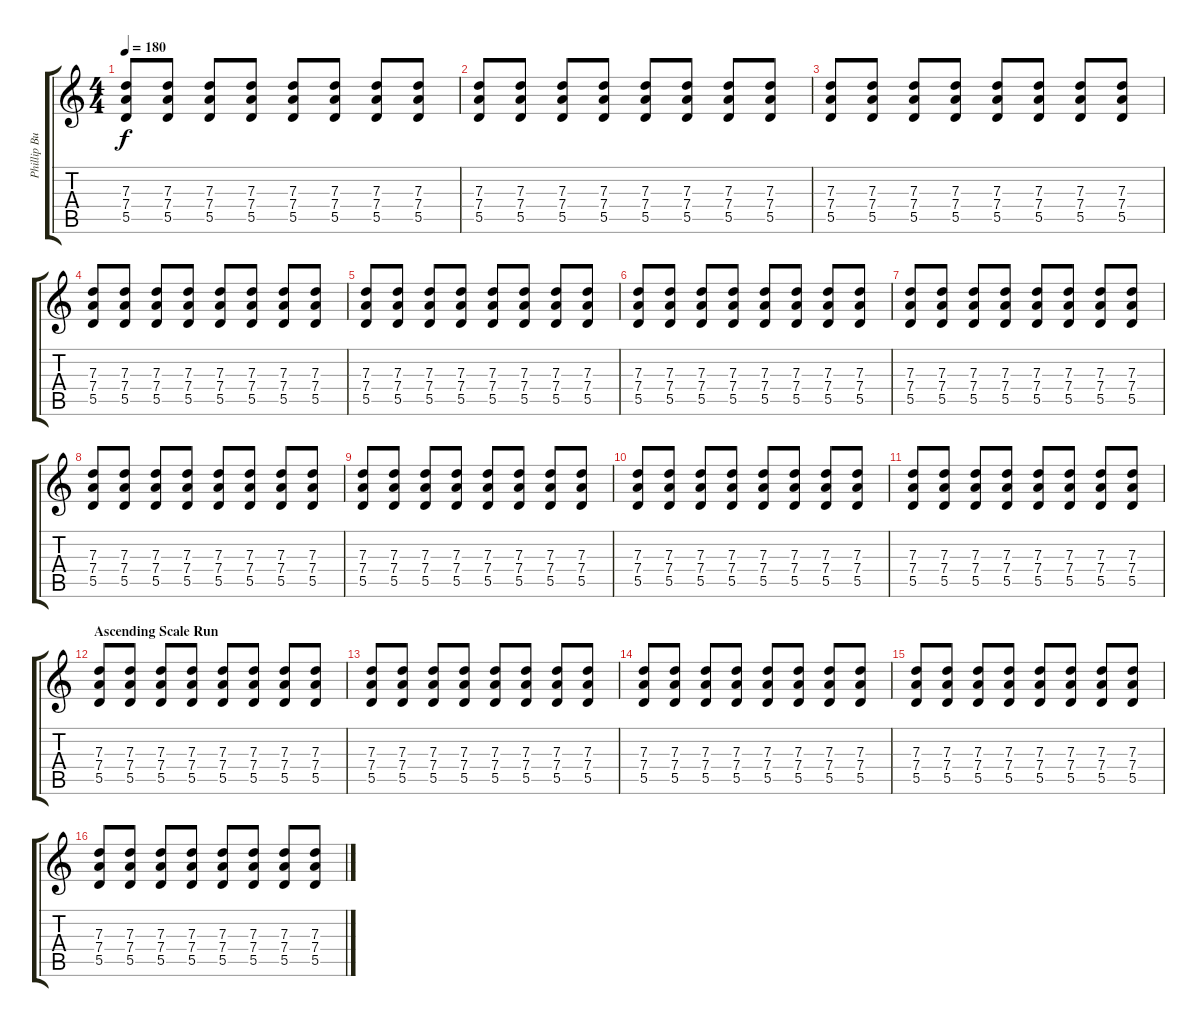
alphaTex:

\track ("Phillip Buscke" "Phillip Bu") {instrument overdrivenguitar}
\staff {score tabs}
\tuning (E4 B3 G3 D3 A2 E2) {hide}
\ts (4 4)
\tempo 180
\clef g2
\ks c
(7.3 7.4 5.5).8{dy f} (7.3 7.4 5.5).8 (7.3 7.4 5.5).8 (7.3 7.4 5.5).8 (7.3 7.4 5.5).8 (7.3 7.4 5.5).8 (7.3 7.4 5.5).8 (7.3 7.4 5.5).8 |
(7.3 7.4 5.5).8 (7.3 7.4 5.5).8 (7.3 7.4 5.5).8 (7.3 7.4 5.5).8 (7.3 7.4 5.5).8 (7.3 7.4 5.5).8 (7.3 7.4 5.5).8 (7.3 7.4 5.5).8 |
(7.3 7.4 5.5).8 (7.3 7.4 5.5).8 (7.3 7.4 5.5).8 (7.3 7.4 5.5).8 (7.3 7.4 5.5).8 (7.3 7.4 5.5).8 (7.3 7.4 5.5).8 (7.3 7.4 5.5).8 |
(7.3 7.4 5.5).8 (7.3 7.4 5.5).8 (7.3 7.4 5.5).8 (7.3 7.4 5.5).8 (7.3 7.4 5.5).8 (7.3 7.4 5.5).8 (7.3 7.4 5.5).8 (7.3 7.4 5.5).8 |
(7.3 7.4 5.5).8 (7.3 7.4 5.5).8 (7.3 7.4 5.5).8 (7.3 7.4 5.5).8 (7.3 7.4 5.5).8 (7.3 7.4 5.5).8 (7.3 7.4 5.5).8 (7.3 7.4 5.5).8 |
(7.3 7.4 5.5).8 (7.3 7.4 5.5).8 (7.3 7.4 5.5).8 (7.3 7.4 5.5).8 (7.3 7.4 5.5).8 (7.3 7.4 5.5).8 (7.3 7.4 5.5).8 (7.3 7.4 5.5).8 |
(7.3 7.4 5.5).8 (7.3 7.4 5.5).8 (7.3 7.4 5.5).8 (7.3 7.4 5.5).8 (7.3 7.4 5.5).8 (7.3 7.4 5.5).8 (7.3 7.4 5.5).8 (7.3 7.4 5.5).8 |
(7.3 7.4 5.5).8 (7.3 7.4 5.5).8 (7.3 7.4 5.5).8 (7.3 7.4 5.5).8 (7.3 7.4 5.5).8 (7.3 7.4 5.5).8 (7.3 7.4 5.5).8 (7.3 7.4 5.5).8 |
(7.3 7.4 5.5).8 (7.3 7.4 5.5).8 (7.3 7.4 5.5).8 (7.3 7.4 5.5).8 (7.3 7.4 5.5).8 (7.3 7.4 5.5).8 (7.3 7.4 5.5).8 (7.3 7.4 5.5).8 |
(7.3 7.4 5.5).8 (7.3 7.4 5.5).8 (7.3 7.4 5.5).8 (7.3 7.4 5.5).8 (7.3 7.4 5.5).8 (7.3 7.4 5.5).8 (7.3 7.4 5.5).8 (7.3 7.4 5.5).8 |
(7.3 7.4 5.5).8 (7.3 7.4 5.5).8 (7.3 7.4 5.5).8 (7.3 7.4 5.5).8 (7.3 7.4 5.5).8 (7.3 7.4 5.5).8 (7.3 7.4 5.5).8 (7.3 7.4 5.5).8 |
\section ("" "Ascending Scale Run")
(7.3 7.4 5.5).8 (7.3 7.4 5.5).8 (7.3 7.4 5.5).8 (7.3 7.4 5.5).8 (7.3 7.4 5.5).8 (7.3 7.4 5.5).8 (7.3 7.4 5.5).8 (7.3 7.4 5.5).8 |
(7.3 7.4 5.5).8 (7.3 7.4 5.5).8 (7.3 7.4 5.5).8 (7.3 7.4 5.5).8 (7.3 7.4 5.5).8 (7.3 7.4 5.5).8 (7.3 7.4 5.5).8 (7.3 7.4 5.5).8 |
(7.3 7.4 5.5).8 (7.3 7.4 5.5).8 (7.3 7.4 5.5).8 (7.3 7.4 5.5).8 (7.3 7.4 5.5).8 (7.3 7.4 5.5).8 (7.3 7.4 5.5).8 (7.3 7.4 5.5).8 |
(7.3 7.4 5.5).8 (7.3 7.4 5.5).8 (7.3 7.4 5.5).8 (7.3 7.4 5.5).8 (7.3 7.4 5.5).8 (7.3 7.4 5.5).8 (7.3 7.4 5.5).8 (7.3 7.4 5.5).8 |
(7.3 7.4 5.5).8 (7.3 7.4 5.5).8 (7.3 7.4 5.5).8 (7.3 7.4 5.5).8 (7.3 7.4 5.5).8 (7.3 7.4 5.5).8 (7.3 7.4 5.5).8 (7.3 7.4 5.5).8
